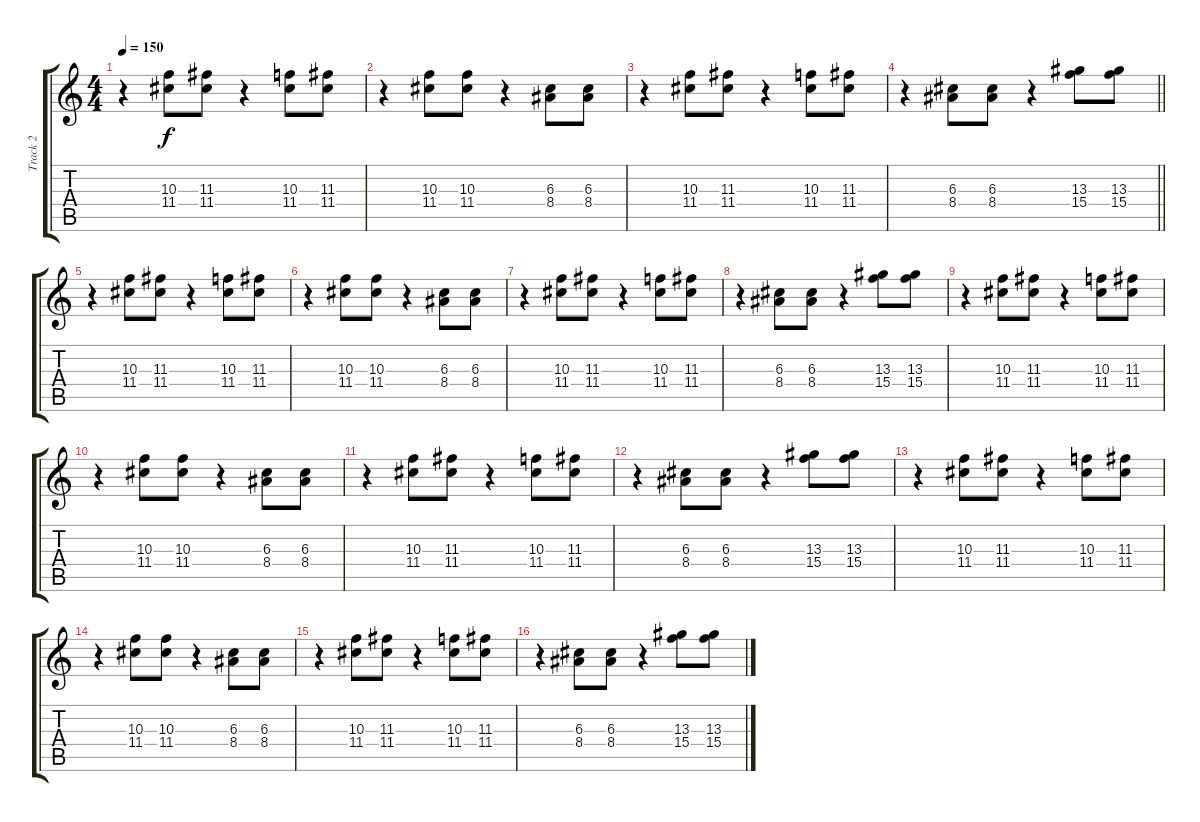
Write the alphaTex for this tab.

\track ("Track 2" "Track 2") {instrument overdrivenguitar}
\staff {score tabs}
\tuning (E4 B3 G3 D3 A2 E2) {hide}
\ts (4 4)
\tempo 150
\clef g2
\ks c
r.4{dy f} (10.3 11.4).8 (11.3 11.4).8 r.4 (10.3 11.4).8 (11.3 11.4).8 |
r.4 (10.3 11.4).8 (10.3 11.4).8 r.4 (6.3 8.4).8 (6.3 8.4).8 |
r.4 (10.3 11.4).8 (11.3 11.4).8 r.4 (10.3 11.4).8 (11.3 11.4).8 |
\barLineRight lightlight
r.4 (6.3 8.4).8 (6.3 8.4).8 r.4 (13.3 15.4).8 (13.3 15.4).8 |
r.4 (10.3 11.4).8 (11.3 11.4).8 r.4 (10.3 11.4).8 (11.3 11.4).8 |
r.4 (10.3 11.4).8 (10.3 11.4).8 r.4 (6.3 8.4).8 (6.3 8.4).8 |
r.4 (10.3 11.4).8 (11.3 11.4).8 r.4 (10.3 11.4).8 (11.3 11.4).8 |
r.4 (6.3 8.4).8 (6.3 8.4).8 r.4 (13.3 15.4).8 (13.3 15.4).8 |
r.4 (10.3 11.4).8 (11.3 11.4).8 r.4 (10.3 11.4).8 (11.3 11.4).8 |
r.4 (10.3 11.4).8 (10.3 11.4).8 r.4 (6.3 8.4).8 (6.3 8.4).8 |
r.4 (10.3 11.4).8 (11.3 11.4).8 r.4 (10.3 11.4).8 (11.3 11.4).8 |
r.4 (6.3 8.4).8 (6.3 8.4).8 r.4 (13.3 15.4).8 (13.3 15.4).8 |
r.4 (10.3 11.4).8 (11.3 11.4).8 r.4 (10.3 11.4).8 (11.3 11.4).8 |
r.4 (10.3 11.4).8 (10.3 11.4).8 r.4 (6.3 8.4).8 (6.3 8.4).8 |
r.4 (10.3 11.4).8 (11.3 11.4).8 r.4 (10.3 11.4).8 (11.3 11.4).8 |
r.4 (6.3 8.4).8 (6.3 8.4).8 r.4 (13.3 15.4).8 (13.3 15.4).8
